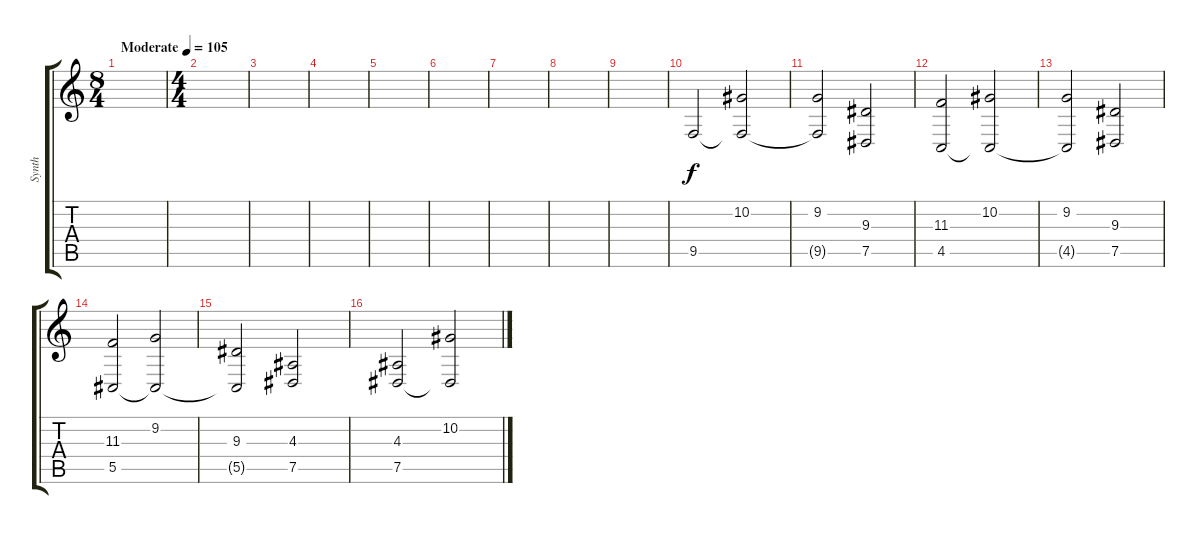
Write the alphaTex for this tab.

\track ("Synth" "Synth") {instrument stringensemble1}
\staff {score tabs}
\tuning (Eb4 Bb3 Gb3 Db3 Ab2 Db2) {hide}
\ts (8 4)
\tempo (105 "Moderate")
\clef g2
\ks c
|
\ts (4 4)
|
|
|
|
|
|
|
|
9.5.2 (10.2 9.5{t}).2 |
(9.2 9.5{t}).2 (9.3 7.5).2 |
(11.3 4.5).2 (10.2 4.5{t}).2 |
(9.2 4.5{t}).2 (9.3 7.5).2 |
(11.3 5.5).2 (9.2 5.5{t}).2 |
(9.3 5.5{t}).2 (4.3 7.5).2 |
(4.3 7.5).2 (10.2 7.5{t}).2
